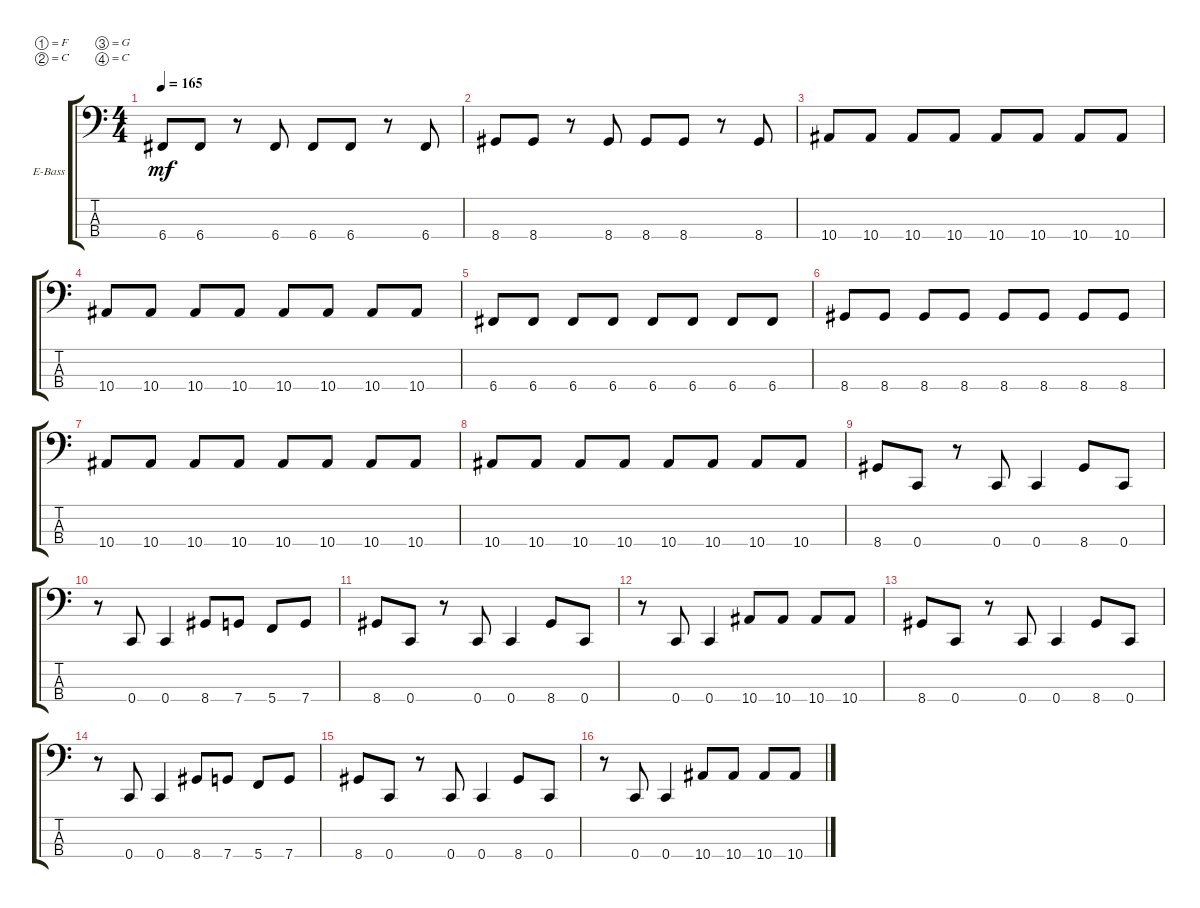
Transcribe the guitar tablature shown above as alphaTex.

\defaultSystemsLayout 4
\bracketExtendMode groupsimilarinstruments
\firstSystemTrackNameOrientation horizontal
\otherSystemsTrackNameOrientation horizontal
\track ("Electric Bass" "E-Bass") {instrument electricbassfinger}
\staff {score tabs}
\tuning (F2 C2 G1 C1)
\ts (4 4)
\tempo 165
\clef f4
\scale
0.333333
\ks c
6.4.8{dy mf} 6.4.8 r.8 6.4.8 6.4.8 6.4.8 r.8 6.4.8 |
\scale
0.333333 8.4.8 8.4.8 r.8 8.4.8 8.4.8 8.4.8 r.8 8.4.8 |
\scale
0.333333 10.4.8 10.4.8 10.4.8 10.4.8 10.4.8 10.4.8 10.4.8 10.4.8 |
\scale
0.333333 10.4.8 10.4.8 10.4.8 10.4.8 10.4.8 10.4.8 10.4.8 10.4.8 |
\scale
0.333333 6.4.8 6.4.8 6.4.8 6.4.8 6.4.8 6.4.8 6.4.8 6.4.8 |
\scale
0.333333 8.4.8 8.4.8 8.4.8 8.4.8 8.4.8 8.4.8 8.4.8 8.4.8 |
\scale
0.333333 10.4.8 10.4.8 10.4.8 10.4.8 10.4.8 10.4.8 10.4.8 10.4.8 |
\scale
0.333333 10.4.8 10.4.8 10.4.8 10.4.8 10.4.8 10.4.8 10.4.8 10.4.8 |
\scale
0.333333 8.4.8 0.4.8 r.8 0.4.8 0.4.4 8.4.8 0.4.8 |
\scale
0.333333 r.8 0.4.8 0.4.4 8.4.8 7.4.8 5.4.8 7.4.8 |
\scale
0.333333 8.4.8 0.4.8 r.8 0.4.8 0.4.4 8.4.8 0.4.8 |
\scale
0.333333 r.8 0.4.8 0.4.4 10.4.8 10.4.8 10.4.8 10.4.8 |
\scale
0.333333 8.4.8 0.4.8 r.8 0.4.8 0.4.4 8.4.8 0.4.8 |
\scale
0.333333 r.8 0.4.8 0.4.4 8.4.8 7.4.8 5.4.8 7.4.8 |
\scale
0.333333 8.4.8 0.4.8 r.8 0.4.8 0.4.4 8.4.8 0.4.8 |
\scale
0.333333 r.8 0.4.8 0.4.4 10.4.8 10.4.8 10.4.8 10.4.8
